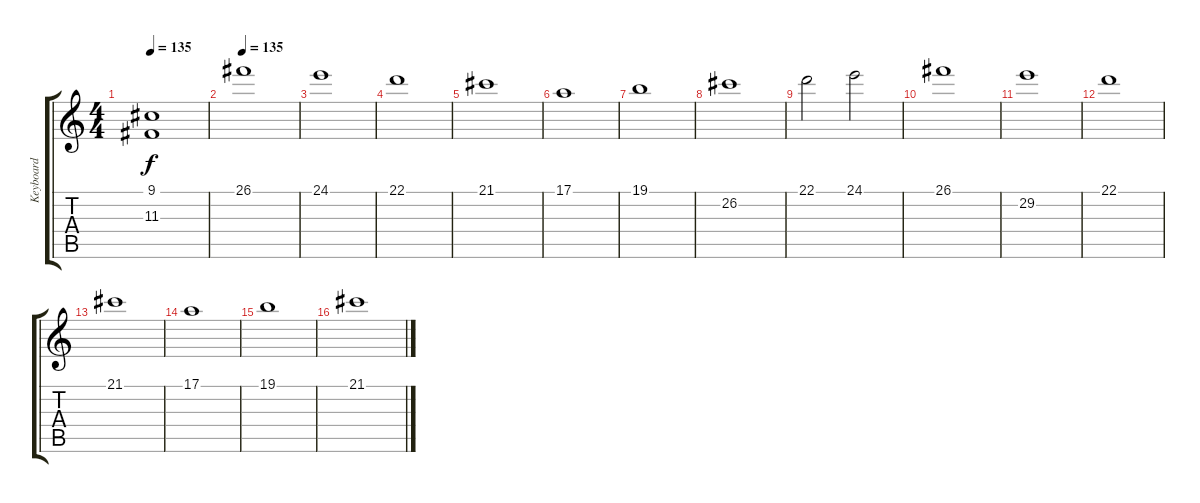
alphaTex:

\track ("Keyboard" "Keyboard") {instrument stringensemble1}
\staff {score tabs}
\tuning (E4 B3 G3 D3 A2 E2) {hide}
\ts (4 4)
\tempo 135
\clef g2
\ks c
(9.1{t} 11.3{t}).1{dy f} |
\tempo 135
26.1.1 |
24.1.1 |
22.1.1 |
21.1.1 |
17.1.1 |
19.1.1 |
26.2.1 |
22.1.2 24.1.2 |
26.1.1 |
29.2.1 |
22.1.1 |
21.1.1 |
17.1.1 |
19.1.1 |
21.1.1
